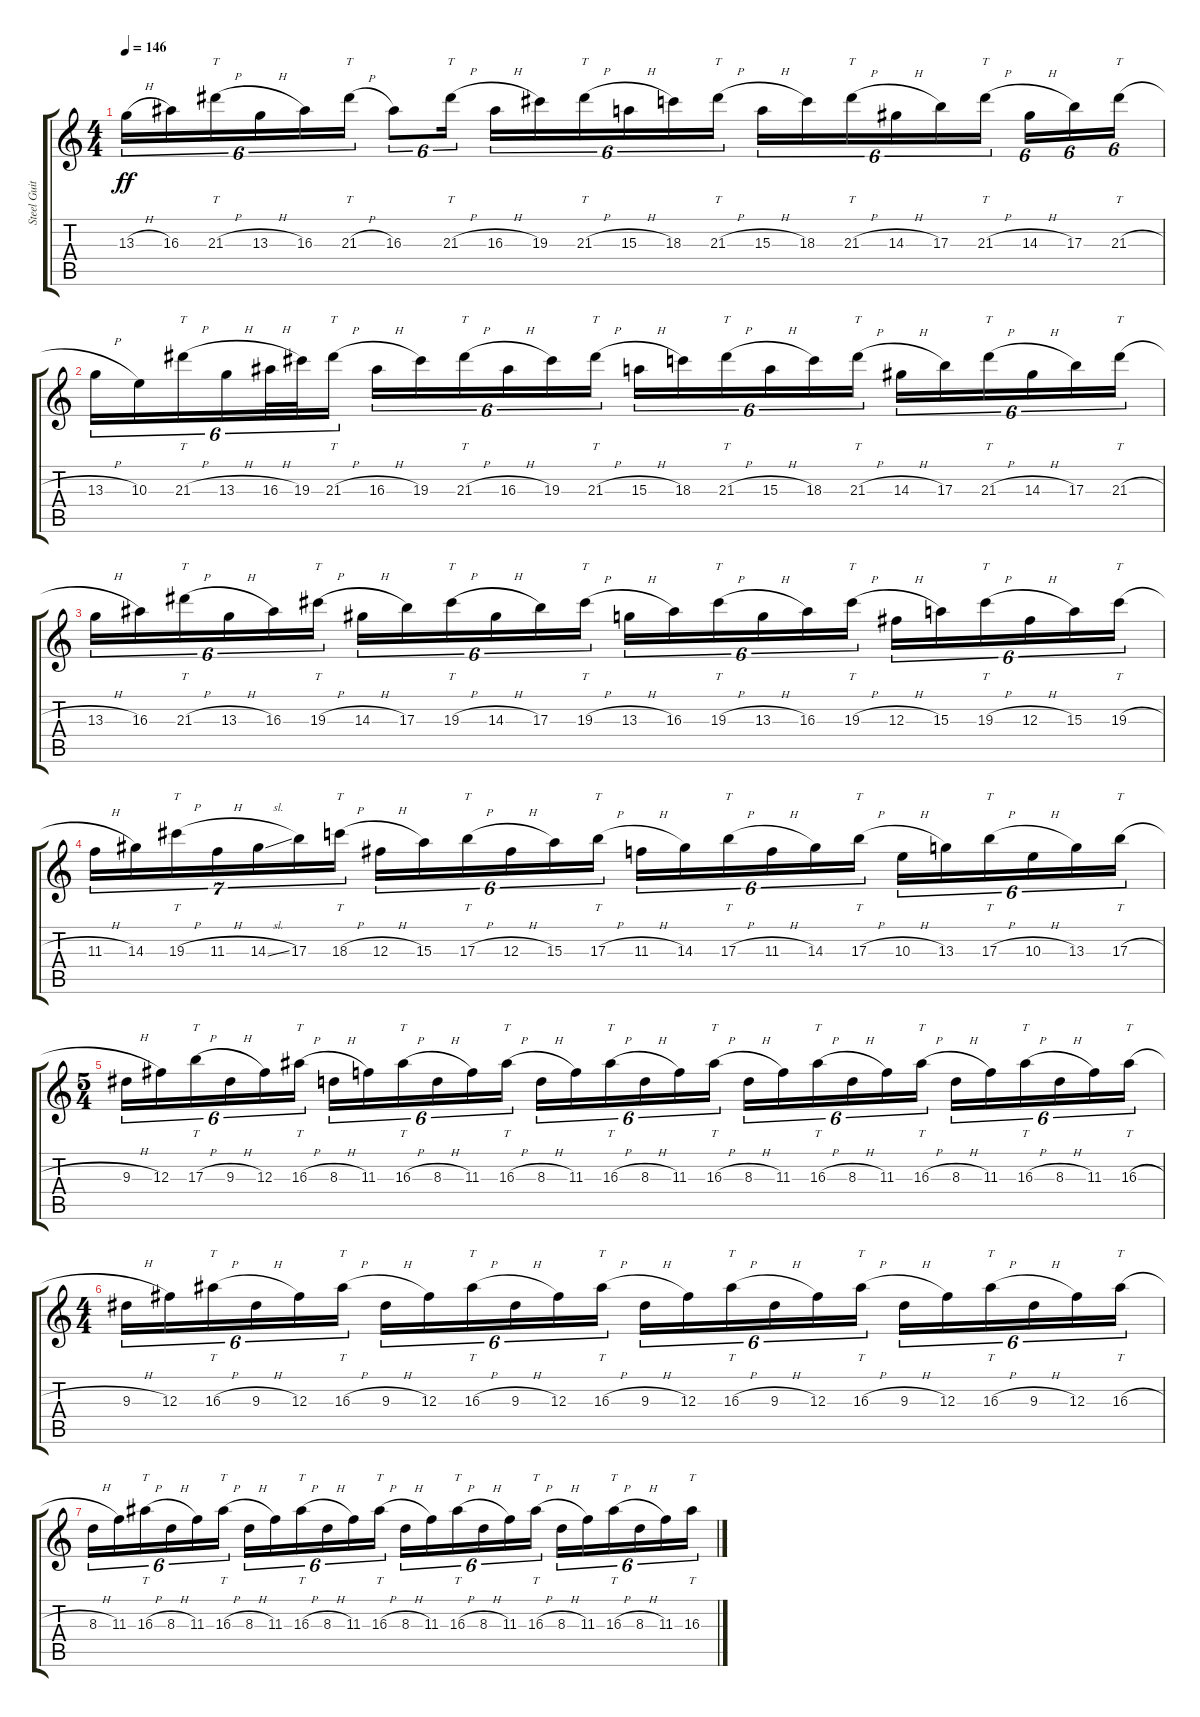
\track ("Steel Guitar" "Steel Guit") {instrument acousticguitarsteel}
\staff {score tabs}
\tuning (Eb4 Bb3 Gb3 Db3 Ab2 Eb2) {hide}
\ts (4 4)
\tempo 146
\clef g2
\ks c
13.3{h}.16{tu (6 4) dy ff} 16.3.16{tu (6 4)} 21.3{h}.16{tt tu (6 4)} 13.3{h}.16{tu (6 4)} 16.3.16{tu (6 4)} 21.3{h}.16{tt tu (6 4)} 16.3.8{tu (6 4)} 21.3{h}.16{tt tu (6 4)} 16.3{h}.16{tu (6 4)} 19.3.16{tu (6 4)} 21.3{h}.16{tt tu (6 4)} 15.3{h}.16{tu (6 4)} 18.3.16{tu (6 4)} 21.3{h}.16{tt tu (6 4)} 15.3{h}.16{tu (6 4)} 18.3.16{tu (6 4)} 21.3{h}.16{tt tu (6 4)} 14.3{h}.16{tu (6 4)} 17.3.16{tu (6 4)} 21.3{h}.16{tt tu (6 4)} 14.3{h}.16{tu (6 4)} 17.3.16{tu (6 4)} 21.3{h}.16{tt tu (6 4)} |
13.3{h}.16{tu (6 4)} 10.3.16{tu (6 4)} 21.3{h}.16{tt tu (6 4)} 13.3{h}.16{tu (6 4)} 16.3{h}.32{tu (6 4)} 19.3.32{tu (6 4)} 21.3{h}.16{tt tu (6 4)} 16.3{h}.16{tu (6 4)} 19.3.16{tu (6 4)} 21.3{h}.16{tt tu (6 4)} 16.3{h}.16{tu (6 4)} 19.3.16{tu (6 4)} 21.3{h}.16{tt tu (6 4)} 15.3{h}.16{tu (6 4)} 18.3.16{tu (6 4)} 21.3{h}.16{tt tu (6 4)} 15.3{h}.16{tu (6 4)} 18.3.16{tu (6 4)} 21.3{h}.16{tt tu (6 4)} 14.3{h}.16{tu (6 4)} 17.3.16{tu (6 4)} 21.3{h}.16{tt tu (6 4)} 14.3{h}.16{tu (6 4)} 17.3.16{tu (6 4)} 21.3{h}.16{tt tu (6 4)} |
13.3{h}.16{tu (6 4)} 16.3.16{tu (6 4)} 21.3{h}.16{tt tu (6 4)} 13.3{h}.16{tu (6 4)} 16.3.16{tu (6 4)} 19.3{h}.16{tt tu (6 4)} 14.3{h}.16{tu (6 4)} 17.3.16{tu (6 4)} 19.3{h}.16{tt tu (6 4)} 14.3{h}.16{tu (6 4)} 17.3.16{tu (6 4)} 19.3{h}.16{tt tu (6 4)} 13.3{h}.16{tu (6 4)} 16.3.16{tu (6 4)} 19.3{h}.16{tt tu (6 4)} 13.3{h}.16{tu (6 4)} 16.3.16{tu (6 4)} 19.3{h}.16{tt tu (6 4)} 12.3{h}.16{tu (6 4)} 15.3.16{tu (6 4)} 19.3{h}.16{tt tu (6 4)} 12.3{h}.16{tu (6 4)} 15.3.16{tu (6 4)} 19.3{h}.16{tt tu (6 4)} |
11.3{h}.16{tu (7 4)} 14.3.16{tu (7 4)} 19.3{h}.16{tt tu (7 4)} 11.3{h}.16{tu (7 4)} 14.3{sl}.16{tu (7 4)} 17.3.16{tu (7 4)} 18.3{h}.16{tt tu (7 4)} 12.3{h}.16{tu (6 4)} 15.3.16{tu (6 4)} 17.3{h}.16{tt tu (6 4)} 12.3{h}.16{tu (6 4)} 15.3.16{tu (6 4)} 17.3{h}.16{tt tu (6 4)} 11.3{h}.16{tu (6 4)} 14.3.16{tu (6 4)} 17.3{h}.16{tt tu (6 4)} 11.3{h}.16{tu (6 4)} 14.3.16{tu (6 4)} 17.3{h}.16{tt tu (6 4)} 10.3{h}.16{tu (6 4)} 13.3.16{tu (6 4)} 17.3{h}.16{tt tu (6 4)} 10.3{h}.16{tu (6 4)} 13.3.16{tu (6 4)} 17.3{h}.16{tt tu (6 4)} |
\ts (5 4)
9.3{h}.16{tu (6 4)} 12.3.16{tu (6 4)} 17.3{h}.16{tt tu (6 4)} 9.3{h}.16{tu (6 4)} 12.3.16{tu (6 4)} 16.3{h}.16{tt tu (6 4)} 8.3{h}.16{tu (6 4)} 11.3.16{tu (6 4)} 16.3{h}.16{tt tu (6 4)} 8.3{h}.16{tu (6 4)} 11.3.16{tu (6 4)} 16.3{h}.16{tt tu (6 4)} 8.3{h}.16{tu (6 4)} 11.3.16{tu (6 4)} 16.3{h}.16{tt tu (6 4)} 8.3{h}.16{tu (6 4)} 11.3.16{tu (6 4)} 16.3{h}.16{tt tu (6 4)} 8.3{h}.16{tu (6 4)} 11.3.16{tu (6 4)} 16.3{h}.16{tt tu (6 4)} 8.3{h}.16{tu (6 4)} 11.3.16{tu (6 4)} 16.3{h}.16{tt tu (6 4)} 8.3{h}.16{tu (6 4)} 11.3.16{tu (6 4)} 16.3{h}.16{tt tu (6 4)} 8.3{h}.16{tu (6 4)} 11.3.16{tu (6 4)} 16.3{h}.16{tt tu (6 4)} |
\ts (4 4)
9.3{h}.16{tu (6 4)} 12.3.16{tu (6 4)} 16.3{h}.16{tt tu (6 4)} 9.3{h}.16{tu (6 4)} 12.3.16{tu (6 4)} 16.3{h}.16{tt tu (6 4)} 9.3{h}.16{tu (6 4)} 12.3.16{tu (6 4)} 16.3{h}.16{tt tu (6 4)} 9.3{h}.16{tu (6 4)} 12.3.16{tu (6 4)} 16.3{h}.16{tt tu (6 4)} 9.3{h}.16{tu (6 4)} 12.3.16{tu (6 4)} 16.3{h}.16{tt tu (6 4)} 9.3{h}.16{tu (6 4)} 12.3.16{tu (6 4)} 16.3{h}.16{tt tu (6 4)} 9.3{h}.16{tu (6 4)} 12.3.16{tu (6 4)} 16.3{h}.16{tt tu (6 4)} 9.3{h}.16{tu (6 4)} 12.3.16{tu (6 4)} 16.3{h}.16{tt tu (6 4)} |
8.3{h}.16{tu (6 4)} 11.3.16{tu (6 4)} 16.3{h}.16{tt tu (6 4)} 8.3{h}.16{tu (6 4)} 11.3.16{tu (6 4)} 16.3{h}.16{tt tu (6 4)} 8.3{h}.16{tu (6 4)} 11.3.16{tu (6 4)} 16.3{h}.16{tt tu (6 4)} 8.3{h}.16{tu (6 4)} 11.3.16{tu (6 4)} 16.3{h}.16{tt tu (6 4)} 8.3{h}.16{tu (6 4)} 11.3.16{tu (6 4)} 16.3{h}.16{tt tu (6 4)} 8.3{h}.16{tu (6 4)} 11.3.16{tu (6 4)} 16.3{h}.16{tt tu (6 4)} 8.3{h}.16{tu (6 4)} 11.3.16{tu (6 4)} 16.3{h}.16{tt tu (6 4)} 8.3{h}.16{tu (6 4)} 11.3.16{tu (6 4)} 16.3{h}.16{tt tu (6 4)}
